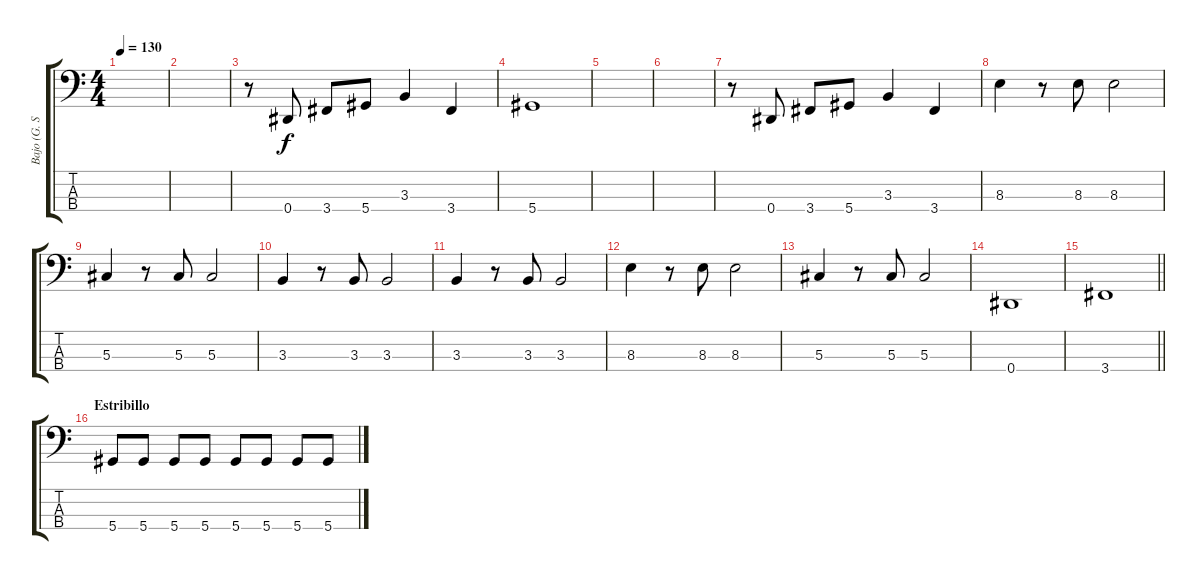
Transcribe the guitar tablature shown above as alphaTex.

\track ("Bajo (G. Sánchez)" "Bajo (G. S") {instrument electricbassfinger}
\staff {score tabs}
\tuning (Gb2 Db2 Ab1 Eb1) {hide}
\ts (4 4)
\tempo 130
\clef f4
\ks c
|
|
r.8 0.4.8 3.4.8 5.4.8 3.3.4 3.4.4 |
5.4.1 |
|
|
r.8 0.4.8 3.4.8 5.4.8 3.3.4 3.4.4 |
8.3.4 r.8 8.3.8 8.3.2 |
5.3.4 r.8 5.3.8 5.3.2 |
3.3.4 r.8 3.3.8 3.3.2 |
3.3.4 r.8 3.3.8 3.3.2 |
8.3.4 r.8 8.3.8 8.3.2 |
5.3.4 r.8 5.3.8 5.3.2 |
0.4.1 |
\barLineRight lightlight
3.4.1 |
\section ("" "Estribillo")
5.4.8 5.4.8 5.4.8 5.4.8 5.4.8 5.4.8 5.4.8 5.4.8
